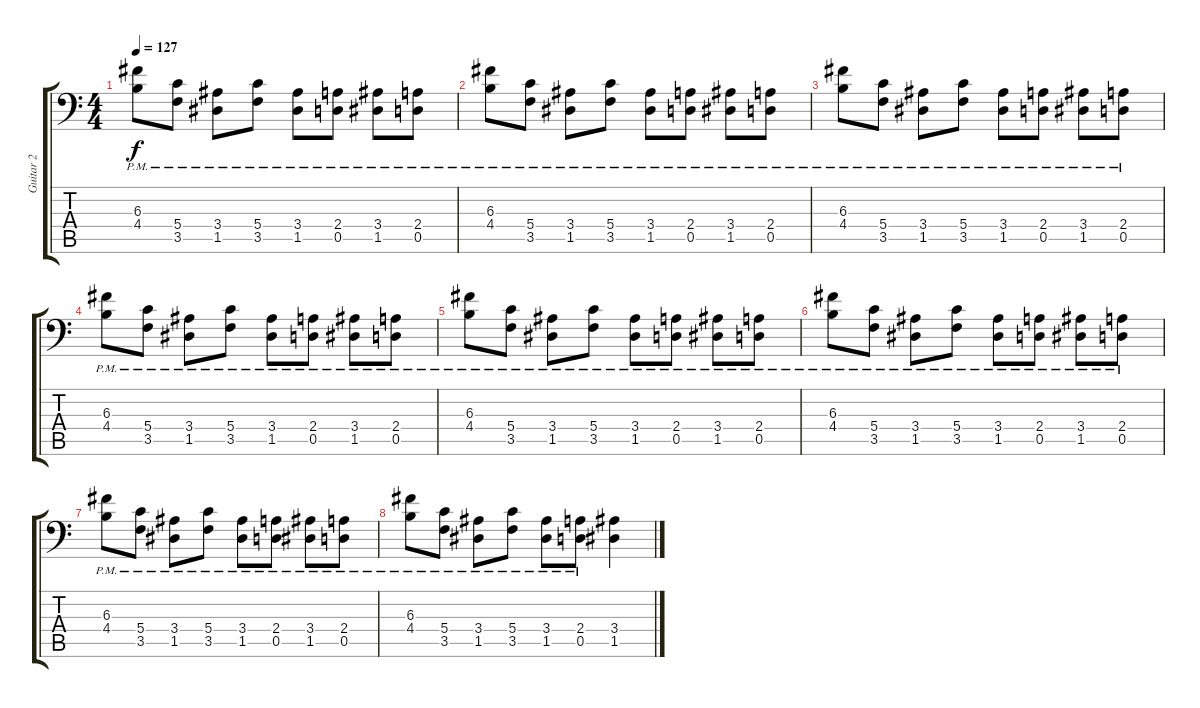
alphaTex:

\track ("Guitar 2" "Guitar 2") {instrument distortionguitar}
\staff {score tabs}
\tuning (A3 E3 C3 G2 D2 A1) {hide}
\ts (4 4)
\tempo 127
\clef f4
\ks c
(6.3{pm} 4.4{pm}).8{dy f} (5.4{pm} 3.5{pm}).8 (3.4{pm} 1.5{pm}).8 (5.4{pm} 3.5{pm}).8 (3.4{pm} 1.5{pm}).8 (2.4{pm} 0.5{pm}).8 (3.4{pm} 1.5{pm}).8 (2.4{pm} 0.5{pm}).8 |
(6.3{pm} 4.4{pm}).8 (5.4{pm} 3.5{pm}).8 (3.4{pm} 1.5{pm}).8 (5.4{pm} 3.5{pm}).8 (3.4{pm} 1.5{pm}).8 (2.4{pm} 0.5{pm}).8 (3.4{pm} 1.5{pm}).8 (2.4{pm} 0.5{pm}).8 |
(6.3{pm} 4.4{pm}).8 (5.4{pm} 3.5{pm}).8 (3.4{pm} 1.5{pm}).8 (5.4{pm} 3.5{pm}).8 (3.4{pm} 1.5{pm}).8 (2.4{pm} 0.5{pm}).8 (3.4{pm} 1.5{pm}).8 (2.4{pm} 0.5{pm}).8 |
(6.3{pm} 4.4{pm}).8 (5.4{pm} 3.5{pm}).8 (3.4{pm} 1.5{pm}).8 (5.4{pm} 3.5{pm}).8 (3.4{pm} 1.5{pm}).8 (2.4{pm} 0.5{pm}).8 (3.4{pm} 1.5{pm}).8 (2.4{pm} 0.5{pm}).8 |
(6.3{pm} 4.4{pm}).8 (5.4{pm} 3.5{pm}).8 (3.4{pm} 1.5{pm}).8 (5.4{pm} 3.5{pm}).8 (3.4{pm} 1.5{pm}).8 (2.4{pm} 0.5{pm}).8 (3.4{pm} 1.5{pm}).8 (2.4{pm} 0.5{pm}).8 |
(6.3{pm} 4.4{pm}).8 (5.4{pm} 3.5{pm}).8 (3.4{pm} 1.5{pm}).8 (5.4{pm} 3.5{pm}).8 (3.4{pm} 1.5{pm}).8 (2.4{pm} 0.5{pm}).8 (3.4{pm} 1.5{pm}).8 (2.4{pm} 0.5{pm}).8 |
(6.3{pm} 4.4{pm}).8 (5.4{pm} 3.5{pm}).8 (3.4{pm} 1.5{pm}).8 (5.4{pm} 3.5{pm}).8 (3.4{pm} 1.5{pm}).8 (2.4{pm} 0.5{pm}).8 (3.4{pm} 1.5{pm}).8 (2.4{pm} 0.5{pm}).8 |
(6.3{pm} 4.4{pm}).8 (5.4{pm} 3.5{pm}).8 (3.4{pm} 1.5{pm}).8 (5.4{pm} 3.5{pm}).8 (3.4{pm} 1.5{pm}).8 (2.4{pm} 0.5{pm}).8 (3.4 1.5).4
